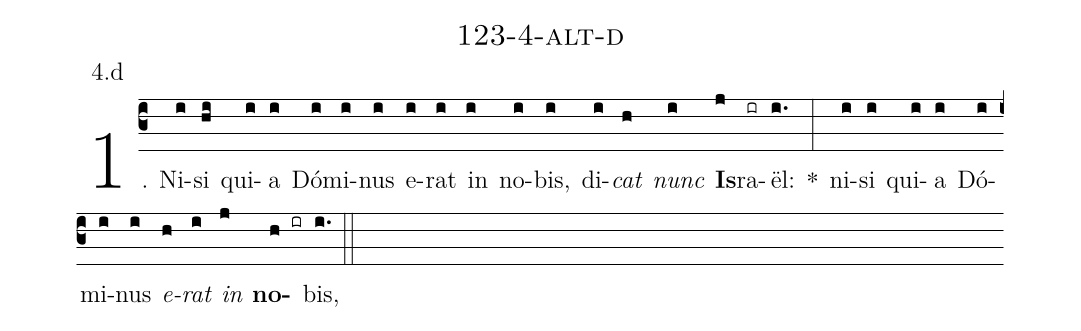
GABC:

name: 123-4-alt-d;
annotation: 4.d;
%%
(c3)1. Ni(i)si(hi) qui(i)a(i) Dó(i)mi(i)nus(i) e(i)rat(i) in(i) no(i)bis,(i) di(i)<i>cat</i>(h) <i>nunc</i>(i) <b>Is</b>(j)ra(ir)ël:(i.) *(:) ni(i)si(i) qui(i)a(i) Dó(i)mi(i)nus(i) <i>e</i>(h)<i>rat</i>(i) <i>in</i>(j) <b>no</b>(h ir)bis,(i.) (::)
